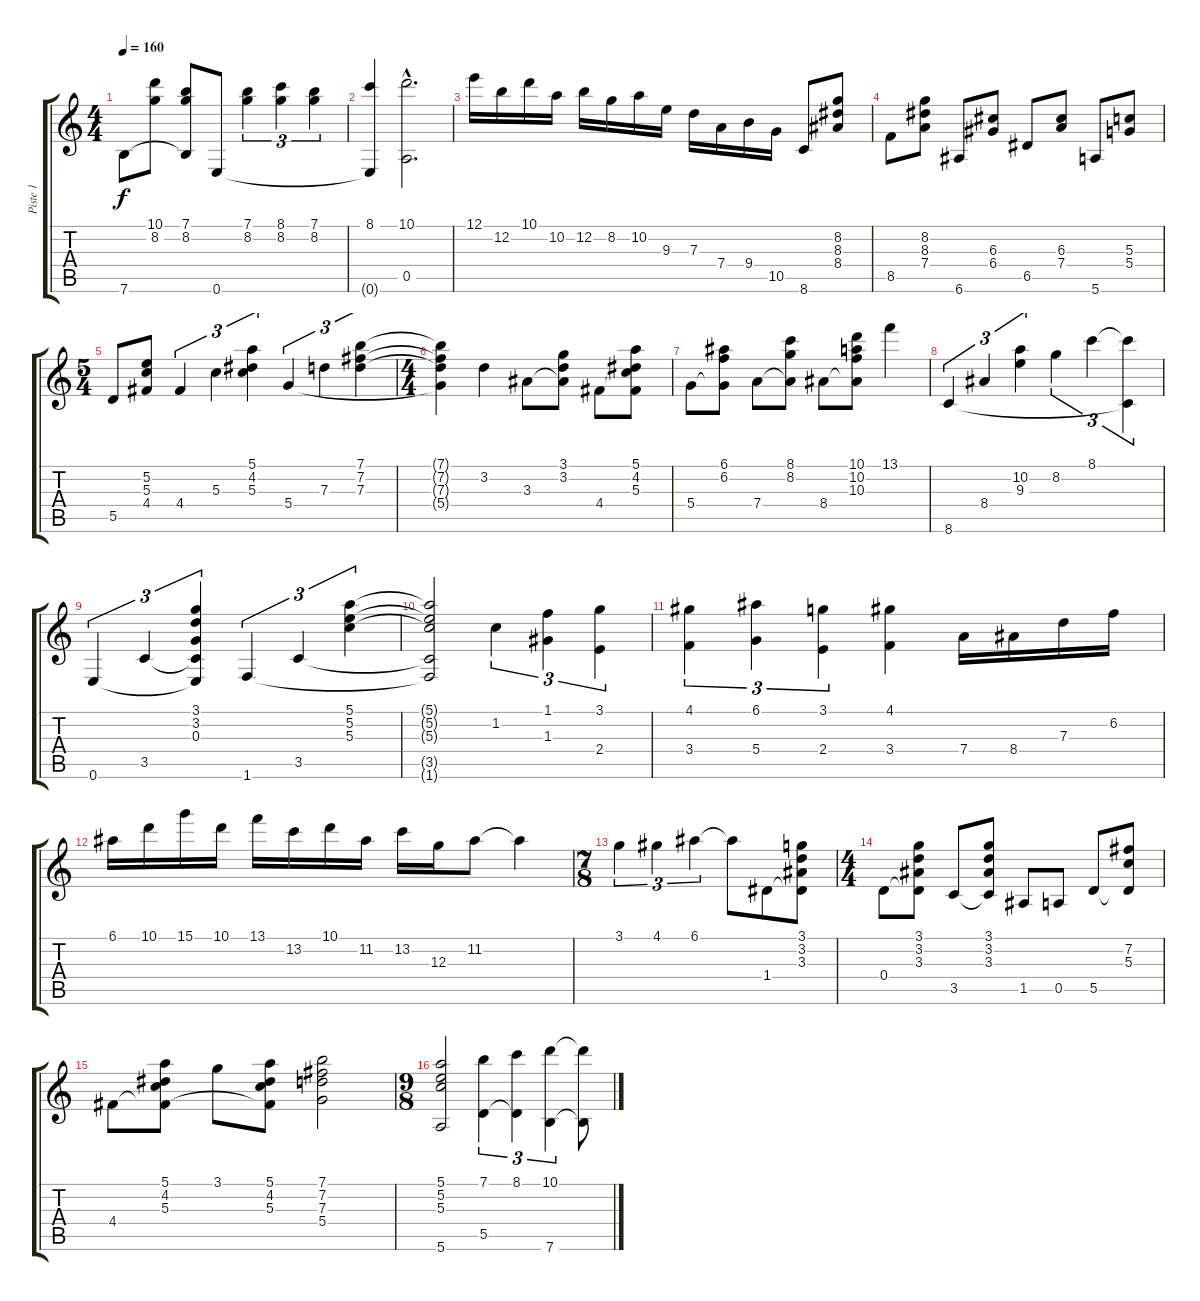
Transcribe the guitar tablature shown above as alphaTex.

\track ("Piste 1" "Piste 1") {instrument acousticguitarnylon}
\staff {score tabs}
\tuning (E4 B3 G3 D3 A2 E2) {hide}
\ts (4 4)
\tempo 160
\clef g2
\ks c
7.6.8{dy f} (10.1 8.2).8 (7.1 8.2 7.6{t}).8 0.6.8 (7.1 8.2).4{tu (3 2)} (8.1 8.2).4{tu (3 2)} (7.1 8.2).4{tu (3 2)} |
(8.1 0.6{t}).4 (10.1{hac} 0.5{hac}).2{d} |
12.1.16 12.2.16 10.1.16 10.2.16 12.2.16 8.2.16 10.2.16 9.3.16 7.3.16 7.4.16 9.4.16 10.5.16 8.6.8 (8.2 8.3 8.4).8 |
8.5.8 (8.2 8.3 7.4).8 6.6.8 (6.3 6.4).8 6.5.8 (6.3 7.4).8 5.6.8 (5.3 5.4).8 |
\ts (5 4)
5.5.8 (5.2 5.3 4.4).8 4.4.4{tu (3 2)} 5.3.4{tu (3 2)} (5.1 4.2 5.3).4{tu (3 2)} 5.4.4{tu (3 2)} 7.3.4{tu (3 2)} (7.1 7.2 7.3).4{tu (3 2)} |
\ts (4 4)
(7.1{t} 7.2{t} 7.3{t} 5.4{t}).4 3.2.4 3.3.8 (3.1 3.2 3.3{t}).8 4.4.8 (5.1 4.2 5.3 4.4{t}).8 |
5.4.8 (6.1 6.2 5.4{t}).8 7.4.8 (8.1 8.2 7.4{t}).8 8.4.8 (10.1 10.2 10.3 8.4{t}).8 13.1.4 |
8.6.4{tu (3 2)} 8.4.4{tu (3 2)} (10.2 9.3).4{tu (3 2)} 8.2.4{tu (3 2)} 8.1.4{tu (3 2)} (8.1{t} 8.6{t}).4{tu (3 2)} |
0.6.4{tu (3 2)} 3.5.4{tu (3 2)} (3.1 3.2 0.3 3.5{t} 0.6{t}).4{tu (3 2)} 1.6.4{tu (3 2)} 3.5.4{tu (3 2)} (5.1 5.2 5.3).4{tu (3 2)} |
(5.1{t} 5.2{t} 5.3{t} 3.5{t} 1.6{t}).2 1.2.4{tu (3 2)} (1.1 1.3).4{tu (3 2)} (3.1 2.4).4{tu (3 2)} |
(4.1 3.4).4{tu (3 2)} (6.1 5.4).4{tu (3 2)} (3.1 2.4).4{tu (3 2)} (4.1 3.4).4 7.4.16 8.4.16 7.3.16 6.2.16 |
6.1.16 10.1.16 15.1.16 10.1.16 13.1.16 13.2.16 10.1.16 11.2.16 13.2.16 12.3.16 11.2.8 11.2{t}.4 |
\ts (7 8)
3.1.4{tu (3 2)} 4.1.4{tu (3 2)} 6.1.4{tu (3 2)} 6.1{t}.8 1.4.8 (3.1 3.2 3.3 1.4{t}).8 |
\ts (4 4)
0.4.8 (3.1 3.2 3.3 0.4{t}).8 3.5.8 (3.1 3.2 3.3 3.5{t}).8 1.5.8 0.5.8 5.5.8 (7.2 5.3 5.5{t}).8 |
4.4.8 (5.1 4.2 5.3 4.4{t}).8 3.1.8 (5.1 4.2 5.3 4.4{t}).8 (7.1 7.2 7.3 5.4).2 |
\ts (9 8)
(5.1 5.2 5.3 5.6).2 (7.1 5.5).4{tu (3 2)} (8.1 5.5{t}).4{tu (3 2)} (10.1 7.6).4{tu (3 2)} (10.1{t} 7.6{t}).8
